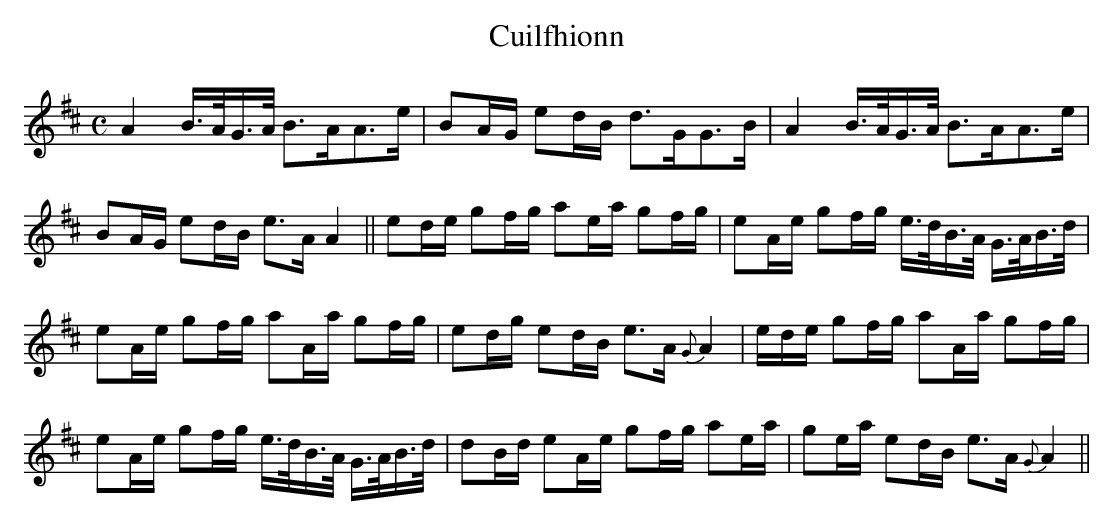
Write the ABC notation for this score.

X:1
T:Cuilfhionn
M:C
L:1/8
K:D
A2 B/>A/G/>A/ B>AA>e|BA/G/ ed/B/ d>GG>B|A2 B/>A/G/>A/ B>AA>e|
BA/G/ ed/B/ e>A A2||ed/e/ gf/g/ ae/a/ gf/g/|eA/e/ gf/g/ e/>d/B/>A/ G/>A/B/>d/|
eA/e/ gf/g/ aA/a/ gf/g/|ed/g/ ed/B/ e>A {G}A2|e/d/e/ gf/g/ aA/a/ gf/g/|
eA/e/ gf/g/ e/>d/B/>A/ G/>A/B/>d/|dB/d/ eA/e/ gf/g/ ae/a/|ge/a/ ed/B/ e>A {G}A2||
